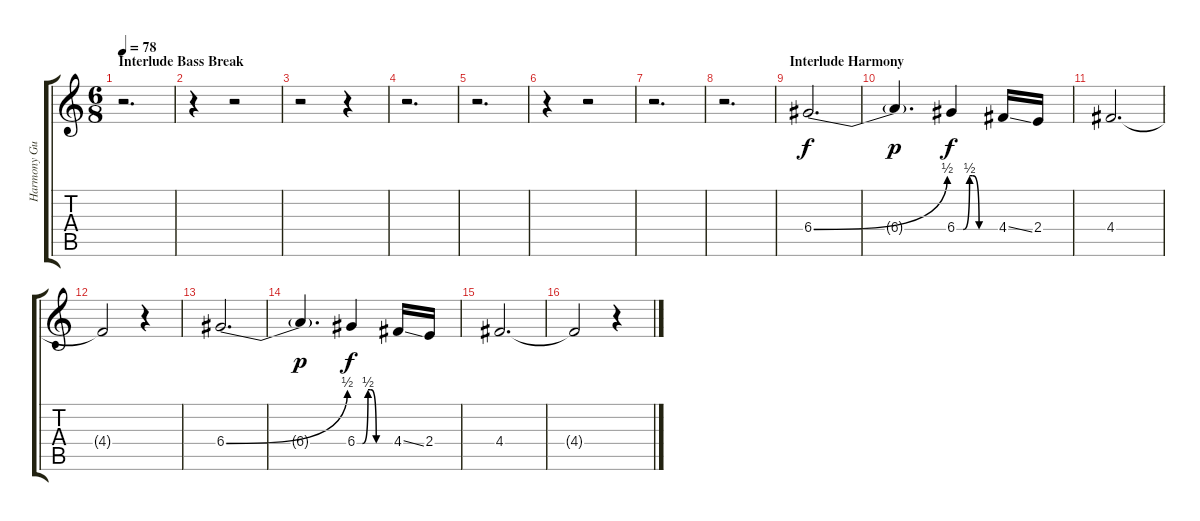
\track ("Harmony Guitar" "Harmony Gu") {instrument distortionguitar}
\staff {score tabs}
\tuning (E4 B3 G3 D3 A2 E2) {hide}
\ts (6 8)
\section ("" "Interlude Bass Break")
\tempo 78
\clef g2
\ks c
r.2{d dy f} |
r.4 r.2 |
r.2 r.4 |
r.2{d} |
r.2{d} |
r.4 r.2 |
r.2{d} |
r.2{d} |
\section ("" "Interlude Harmony")
6.4{be (bend 0 0 60 2)}.2{d} |
6.4{t}.4{d dy p} 6.4{be (custom 0 0 10 0 20 2 25 2 35 0 60 0)}.4{dy f} 4.4{ss}.16 2.4.16 |
4.4.2{d} |
4.4{t}.2 r.4 |
6.4{be (bend 0 0 60 2)}.2{d} |
6.4{t}.4{d dy p} 6.4{be (custom 0 0 10 0 20 2 25 2 35 0 60 0)}.4{dy f} 4.4{ss}.16 2.4.16 |
4.4.2{d} |
4.4{t}.2 r.4
